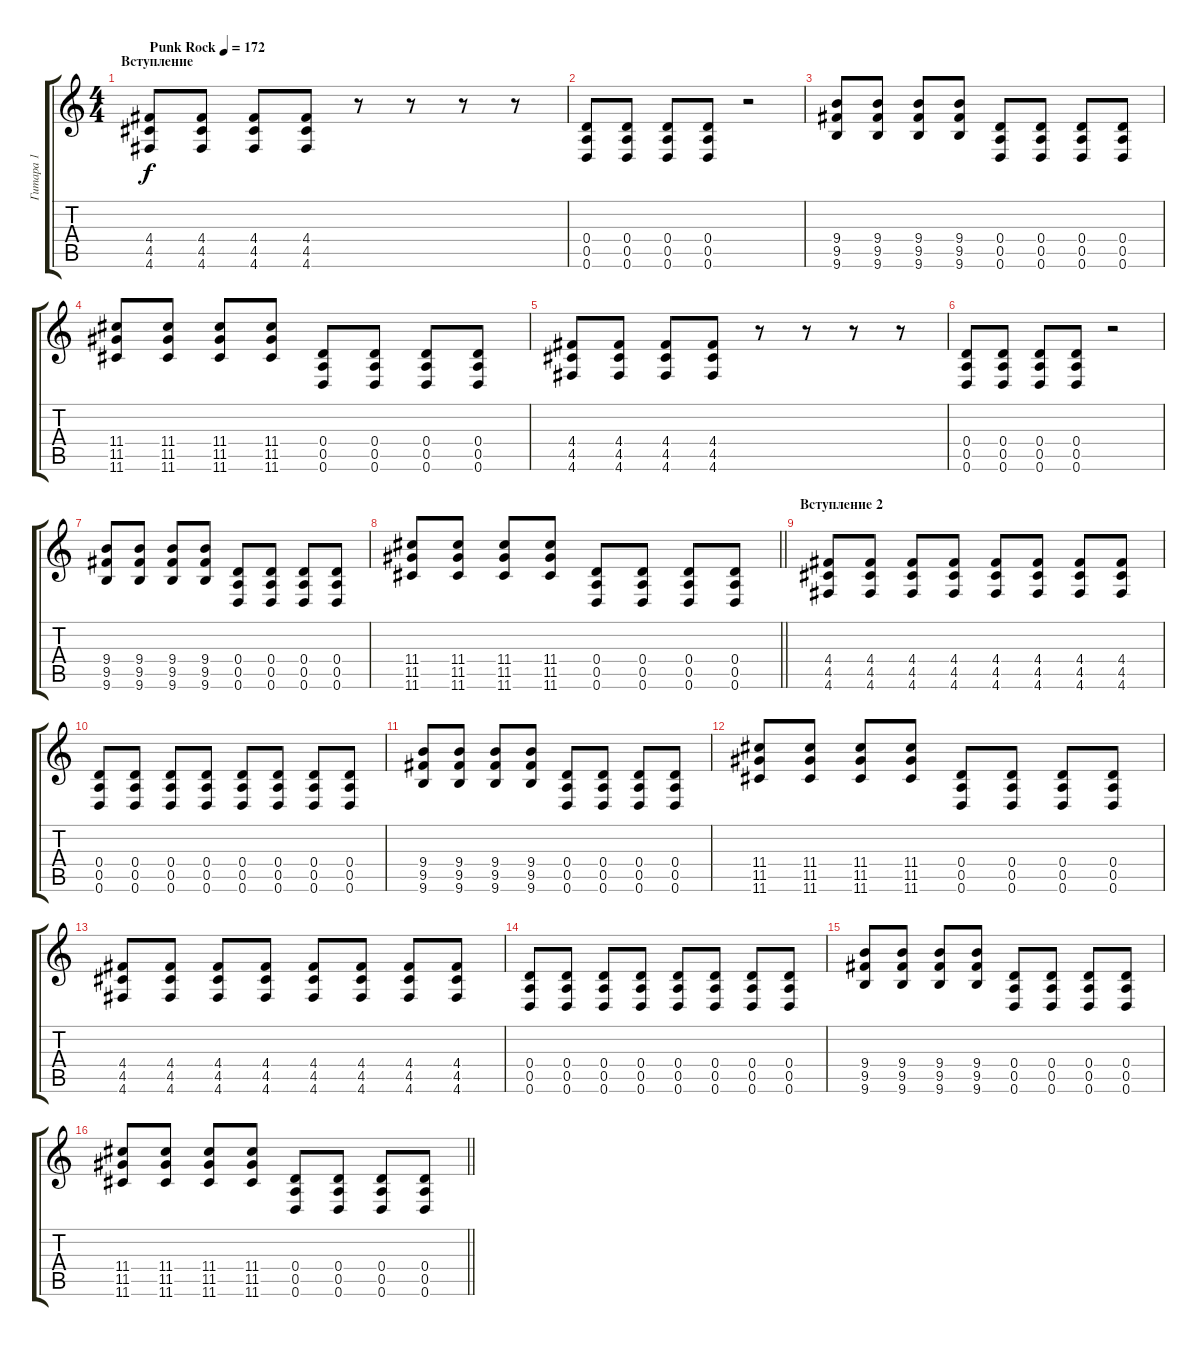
\track ("Гитара 1" "Гитара 1") {instrument distortionguitar}
\staff {score tabs}
\tuning (E4 B3 G3 D3 A2 D2) {hide}
\ts (4 4)
\section ("" "Вступление")
\tempo (172 "Punk Rock")
\clef g2
\ks c
(4.4 4.5 4.6).8{dy f instrument distortionguitar} (4.4 4.5 4.6).8 (4.4 4.5 4.6).8 (4.4 4.5 4.6).8 r.8 r.8 r.8 r.8 |
(0.4 0.5 0.6).8 (0.4 0.5 0.6).8 (0.4 0.5 0.6).8 (0.4 0.5 0.6).8 r.2 |
(9.4 9.5 9.6).8 (9.4 9.5 9.6).8 (9.4 9.5 9.6).8 (9.4 9.5 9.6).8 (0.4 0.5 0.6).8 (0.4 0.5 0.6).8 (0.4 0.5 0.6).8 (0.4 0.5 0.6).8 |
(11.4 11.5 11.6).8 (11.4 11.5 11.6).8 (11.4 11.5 11.6).8 (11.4 11.5 11.6).8 (0.4 0.5 0.6).8 (0.4 0.5 0.6).8 (0.4 0.5 0.6).8 (0.4 0.5 0.6).8 |
(4.4 4.5 4.6).8 (4.4 4.5 4.6).8 (4.4 4.5 4.6).8 (4.4 4.5 4.6).8 r.8 r.8 r.8 r.8 |
(0.4 0.5 0.6).8 (0.4 0.5 0.6).8 (0.4 0.5 0.6).8 (0.4 0.5 0.6).8 r.2 |
(9.4 9.5 9.6).8 (9.4 9.5 9.6).8 (9.4 9.5 9.6).8 (9.4 9.5 9.6).8 (0.4 0.5 0.6).8 (0.4 0.5 0.6).8 (0.4 0.5 0.6).8 (0.4 0.5 0.6).8 |
\barLineRight lightlight
(11.4 11.5 11.6).8 (11.4 11.5 11.6).8 (11.4 11.5 11.6).8 (11.4 11.5 11.6).8 (0.4 0.5 0.6).8 (0.4 0.5 0.6).8 (0.4 0.5 0.6).8 (0.4 0.5 0.6).8 |
\section ("" "Вступление 2")
(4.4 4.5 4.6).8 (4.4 4.5 4.6).8 (4.4 4.5 4.6).8 (4.4 4.5 4.6).8 (4.4 4.5 4.6).8 (4.4 4.5 4.6).8 (4.4 4.5 4.6).8 (4.4 4.5 4.6).8 |
(0.4 0.5 0.6).8 (0.4 0.5 0.6).8 (0.4 0.5 0.6).8 (0.4 0.5 0.6).8 (0.4 0.5 0.6).8 (0.4 0.5 0.6).8 (0.4 0.5 0.6).8 (0.4 0.5 0.6).8 |
(9.4 9.5 9.6).8 (9.4 9.5 9.6).8 (9.4 9.5 9.6).8 (9.4 9.5 9.6).8 (0.4 0.5 0.6).8 (0.4 0.5 0.6).8 (0.4 0.5 0.6).8 (0.4 0.5 0.6).8 |
(11.4 11.5 11.6).8 (11.4 11.5 11.6).8 (11.4 11.5 11.6).8 (11.4 11.5 11.6).8 (0.4 0.5 0.6).8 (0.4 0.5 0.6).8 (0.4 0.5 0.6).8 (0.4 0.5 0.6).8 |
(4.4 4.5 4.6).8 (4.4 4.5 4.6).8 (4.4 4.5 4.6).8 (4.4 4.5 4.6).8 (4.4 4.5 4.6).8 (4.4 4.5 4.6).8 (4.4 4.5 4.6).8 (4.4 4.5 4.6).8 |
(0.4 0.5 0.6).8 (0.4 0.5 0.6).8 (0.4 0.5 0.6).8 (0.4 0.5 0.6).8 (0.4 0.5 0.6).8 (0.4 0.5 0.6).8 (0.4 0.5 0.6).8 (0.4 0.5 0.6).8 |
(9.4 9.5 9.6).8 (9.4 9.5 9.6).8 (9.4 9.5 9.6).8 (9.4 9.5 9.6).8 (0.4 0.5 0.6).8 (0.4 0.5 0.6).8 (0.4 0.5 0.6).8 (0.4 0.5 0.6).8 |
\barLineRight lightlight
(11.4 11.5 11.6).8 (11.4 11.5 11.6).8 (11.4 11.5 11.6).8 (11.4 11.5 11.6).8 (0.4 0.5 0.6).8 (0.4 0.5 0.6).8 (0.4 0.5 0.6).8 (0.4 0.5 0.6).8
